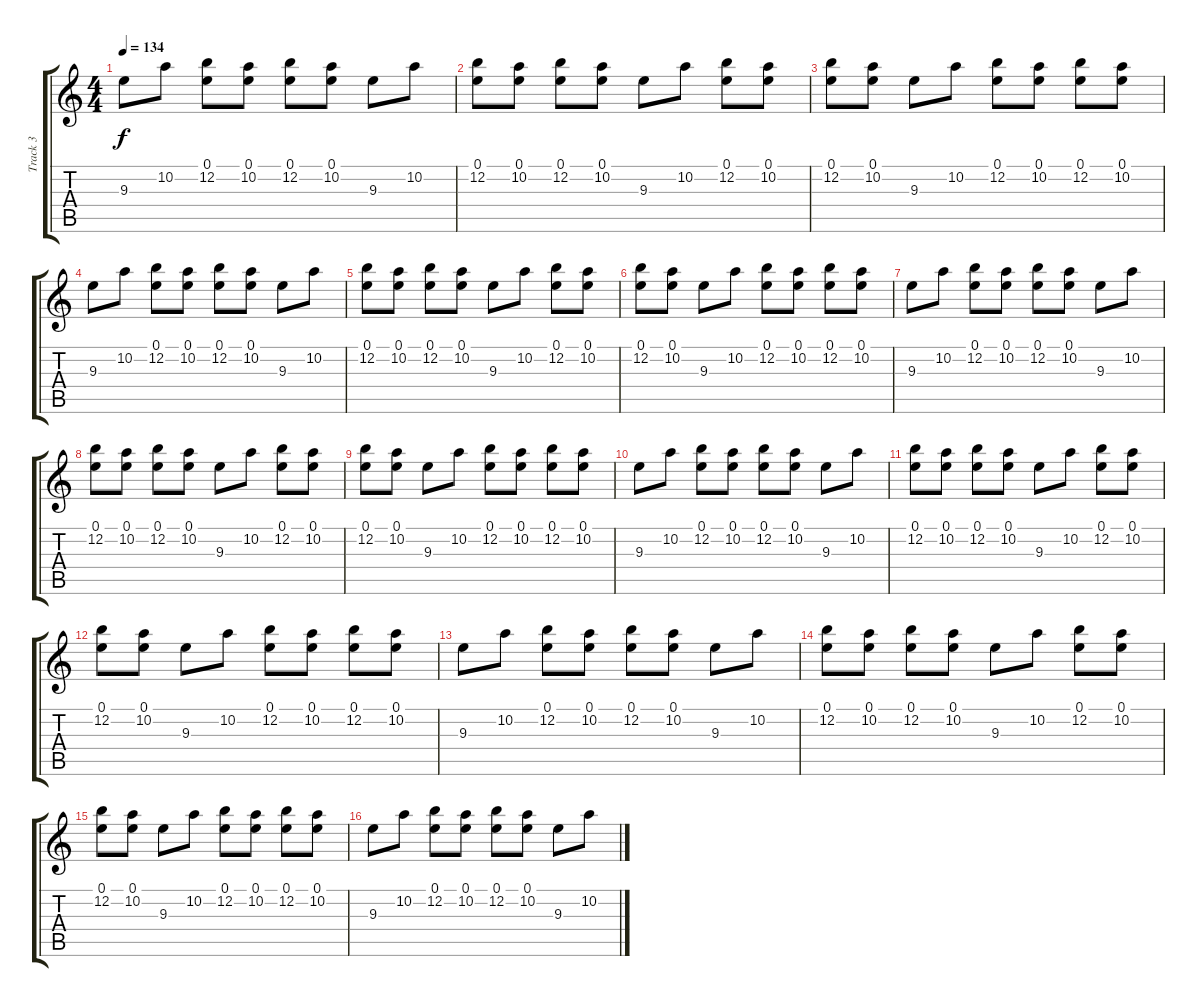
\track ("Track 3" "Track 3") {instrument overdrivenguitar}
\staff {score tabs}
\tuning (E4 B3 G3 D3 A2 E2) {hide}
\ts (4 4)
\tempo 134
\clef g2
\ks c
9.3.8{dy f} 10.2.8 (0.1 12.2).8 (0.1 10.2).8 (0.1 12.2).8 (0.1 10.2).8 9.3.8 10.2.8 |
(0.1 12.2).8 (0.1 10.2).8 (0.1 12.2).8 (0.1 10.2).8 9.3.8 10.2.8 (0.1 12.2).8 (0.1 10.2).8 |
(0.1 12.2).8 (0.1 10.2).8 9.3.8 10.2.8 (0.1 12.2).8 (0.1 10.2).8 (0.1 12.2).8 (0.1 10.2).8 |
9.3.8 10.2.8 (0.1 12.2).8 (0.1 10.2).8 (0.1 12.2).8 (0.1 10.2).8 9.3.8 10.2.8 |
(0.1 12.2).8 (0.1 10.2).8 (0.1 12.2).8 (0.1 10.2).8 9.3.8 10.2.8 (0.1 12.2).8 (0.1 10.2).8 |
(0.1 12.2).8 (0.1 10.2).8 9.3.8 10.2.8 (0.1 12.2).8 (0.1 10.2).8 (0.1 12.2).8 (0.1 10.2).8 |
9.3.8 10.2.8 (0.1 12.2).8 (0.1 10.2).8 (0.1 12.2).8 (0.1 10.2).8 9.3.8 10.2.8 |
(0.1 12.2).8 (0.1 10.2).8 (0.1 12.2).8 (0.1 10.2).8 9.3.8 10.2.8 (0.1 12.2).8 (0.1 10.2).8 |
(0.1 12.2).8 (0.1 10.2).8 9.3.8 10.2.8 (0.1 12.2).8 (0.1 10.2).8 (0.1 12.2).8 (0.1 10.2).8 |
9.3.8 10.2.8 (0.1 12.2).8 (0.1 10.2).8 (0.1 12.2).8 (0.1 10.2).8 9.3.8 10.2.8 |
(0.1 12.2).8 (0.1 10.2).8 (0.1 12.2).8 (0.1 10.2).8 9.3.8 10.2.8 (0.1 12.2).8 (0.1 10.2).8 |
(0.1 12.2).8 (0.1 10.2).8 9.3.8 10.2.8 (0.1 12.2).8 (0.1 10.2).8 (0.1 12.2).8 (0.1 10.2).8 |
9.3.8 10.2.8 (0.1 12.2).8 (0.1 10.2).8 (0.1 12.2).8 (0.1 10.2).8 9.3.8 10.2.8 |
(0.1 12.2).8 (0.1 10.2).8 (0.1 12.2).8 (0.1 10.2).8 9.3.8 10.2.8 (0.1 12.2).8 (0.1 10.2).8 |
(0.1 12.2).8 (0.1 10.2).8 9.3.8 10.2.8 (0.1 12.2).8 (0.1 10.2).8 (0.1 12.2).8 (0.1 10.2).8 |
9.3.8{volume 9} 10.2.8 (0.1 12.2).8 (0.1 10.2).8 (0.1 12.2).8 (0.1 10.2).8 9.3.8 10.2.8
